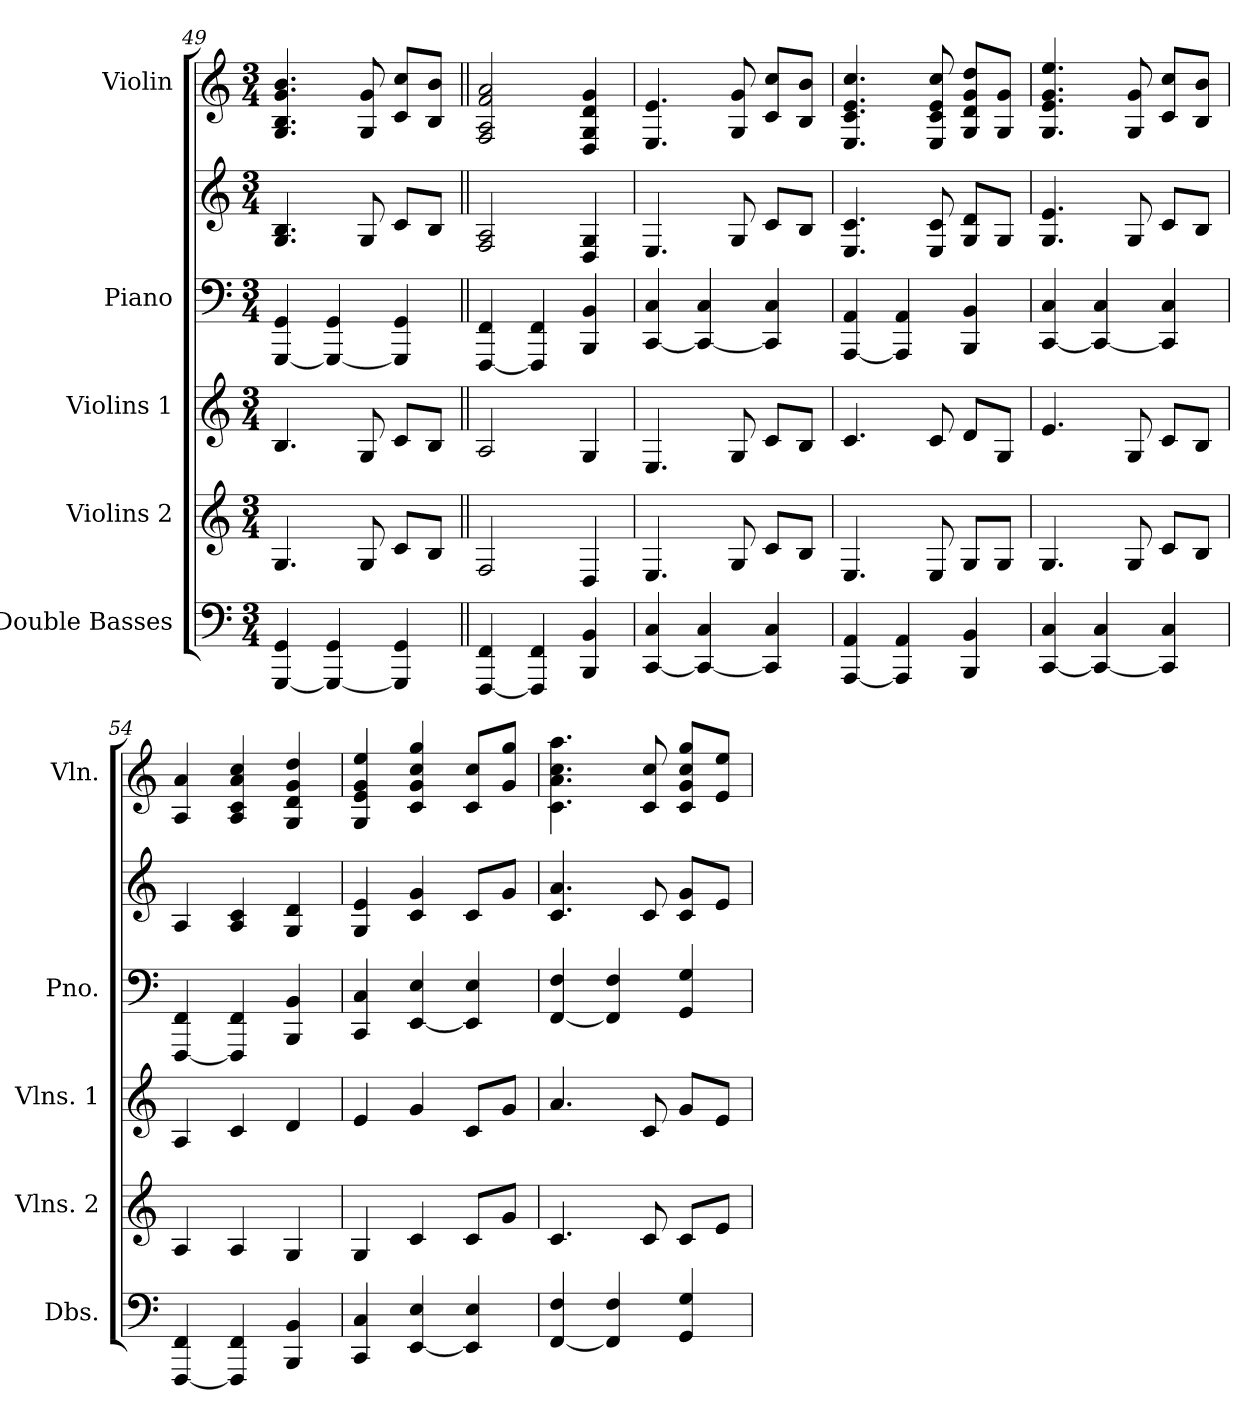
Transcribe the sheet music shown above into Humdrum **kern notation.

**kern	**kern	**kern	**kern	**kern	**kern
*part5	*part4	*part3	*part2	*part2	*part1
*staff6	*staff5	*staff4	*staff3	*staff2	*staff1
*I"Double Basses	*I"Violins 2	*I"Violins 1	*I"Piano	*	*I"Violin
*I'Dbs.	*I'Vlns. 2	*I'Vlns. 1	*I'Pno.	*	*I'Vln.
*clefF4	*clefG2	*clefG2	*clefF4	*clefG2	*clefG2
*k[]	*k[]	*k[]	*k[]	*k[]	*k[]
*C:	*C:	*C:	*C:	*C:	*C:
*M3/4	*M3/4	*M3/4	*M3/4	*M3/4	*M3/4
=49	=49	=49	=49	=49	=49
[4GGG/ 4GG/	4.G/	4.B/	[4GGG/ 4GG/	4.G/ 4.B/	4.G/ 4.B/ 4.g/ 4.b/
4GGG/_ 4GG/	.	.	4GGG/_ 4GG/	.	.
.	8G/	8G/	.	8G/	8G/ 8g/
4GGG/] 4GG/	8c/L	8c/L	4GGG/] 4GG/	8c/L	8c/ 8cc/L
.	8B/J	8B/J	.	8B/J	8B/ 8b/J
=50||	=50||	=50||	=50||	=50||	=50||
[4FFF/ 4FF/	2F/	2A/	[4FFF/ 4FF/	2F/ 2A/	2F/ 2A/ 2f/ 2a/
4FFF/] 4FF/	.	.	4FFF/] 4FF/	.	.
4BBB/ 4BB/	4D/	4G/	4BBB/ 4BB/	4D/ 4G/	4D/ 4G/ 4d/ 4g/
=51	=51	=51	=51	=51	=51
[4CC/ 4C/	4.E/	4.E/	[4CC/ 4C/	4.E/	4.E/ 4.e/
4CC/_ 4C/	.	.	4CC/_ 4C/	.	.
.	8G/	8G/	.	8G/	8G/ 8g/
4CC/] 4C/	8c/L	8c/L	4CC/] 4C/	8c/L	8c/ 8cc/L
.	8B/J	8B/J	.	8B/J	8B/ 8b/J
=52	=52	=52	=52	=52	=52
[4AAA/ 4AA/	4.E/	4.c/	[4AAA/ 4AA/	4.E/ 4.c/	4.E/ 4.c/ 4.e/ 4.cc/
4AAA/] 4AA/	.	.	4AAA/] 4AA/	.	.
.	8E/	8c/	.	8E/ 8c/	8E/ 8c/ 8e/ 8cc/
4BBB/ 4BB/	8G/L	8d/L	4BBB/ 4BB/	8G/ 8d/L	8G/ 8d/ 8g/ 8dd/L
.	8G/J	8G/J	.	8G/J	8G/ 8g/J
=53	=53	=53	=53	=53	=53
[4CC/ 4C/	4.G/	4.e/	[4CC/ 4C/	4.G/ 4.e/	4.G/ 4.e/ 4.g/ 4.ee/
4CC/_ 4C/	.	.	4CC/_ 4C/	.	.
.	8G/	8G/	.	8G/	8G/ 8g/
4CC/] 4C/	8c/L	8c/L	4CC/] 4C/	8c/L	8c/ 8cc/L
.	8B/J	8B/J	.	8B/J	8B/ 8b/J
=54	=54	=54	=54	=54	=54
[4FFF/ 4FF/	4A/	4A/	[4FFF/ 4FF/	4A/	4A/ 4a/
4FFF/] 4FF/	4A/	4c/	4FFF/] 4FF/	4A/ 4c/	4A/ 4c/ 4a/ 4cc/
4BBB/ 4BB/	4G/	4d/	4BBB/ 4BB/	4G/ 4d/	4G/ 4d/ 4g/ 4dd/
=55	=55	=55	=55	=55	=55
4CC/ 4C/	4G/	4e/	4CC/ 4C/	4G/ 4e/	4G/ 4e/ 4g/ 4ee/
[4EE/ 4E/	4c/	4g/	[4EE/ 4E/	4c/ 4g/	4c/ 4g/ 4cc/ 4gg/
4EE/] 4E/	8c/L	8c/L	4EE/] 4E/	8c/L	8c/ 8cc/L
.	8g/J	8g/J	.	8g/J	8g/ 8gg/J
!!LO:LB:g=z
=56	=56	=56	=56	=56	=56
[4FF/ 4F/	4.c/	4.a/	[4FF/ 4F/	4.c/ 4.a/	4.c\ 4.a\ 4.cc\ 4.aa\
4FF/] 4F/	.	.	4FF/] 4F/	.	.
.	8c/	8c/	.	8c/	8c/ 8cc/
4GG/ 4G/	8c/L	8g/L	4GG/ 4G/	8c/ 8g/L	8c/ 8g/ 8cc/ 8gg/L
.	8e/J	8e/J	.	8e/J	8e/ 8ee/J
=	=	=	=	=	=
*-	*-	*-	*-	*-	*-
